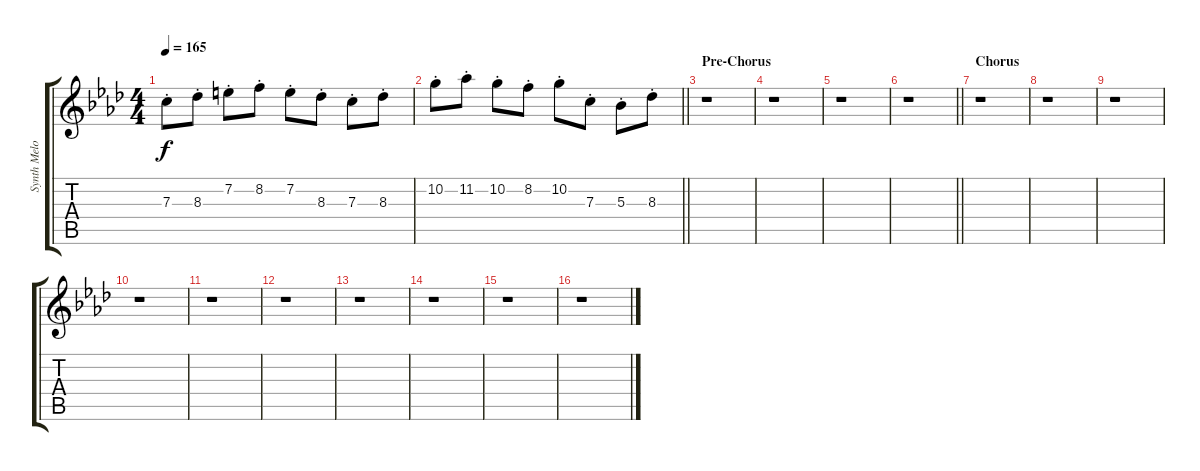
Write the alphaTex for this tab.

\track ("Synth Melody Echoes" "Synth Melo") {instrument pad3polysynth}
\staff {score tabs}
\tuning (D5 A4 F4 C4 G3 C3) {hide}
\ts (4 4)
\tempo 165
\clef g2
\ks ab
7.3{st}.8{dy f} 8.3{st}.8 7.2{st}.8 8.2{st}.8 7.2{st}.8 8.3{st}.8 7.3{st}.8 8.3{st}.8 |
\barLineRight lightlight
10.2{st}.8 11.2{st}.8 10.2{st}.8 8.2{st}.8 10.2{st}.8 7.3{st}.8 5.3{st}.8 8.3{st}.8 |
\section ("" "Pre-Chorus")
r.1 |
r.1 |
r.1 |
\barLineRight lightlight
r.1 |
\section ("" "Chorus")
r.1 |
r.1 |
r.1 |
r.1 |
r.1 |
r.1 |
r.1 |
r.1 |
r.1 |
r.1{volume 0}
